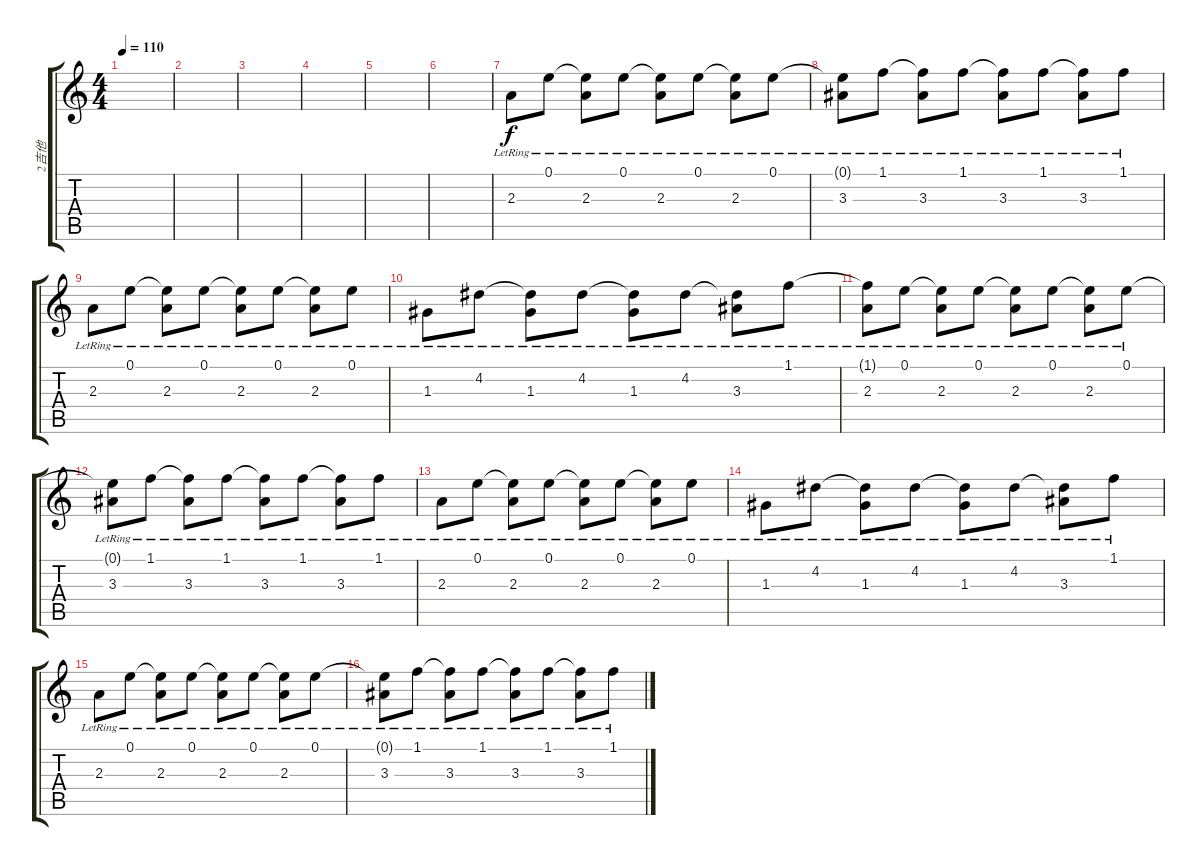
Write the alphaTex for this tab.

\track ("2吉他" "2吉他") {instrument acousticguitarsteel}
\staff {score tabs}
\tuning (E4 B3 G3 D3 A2 E2) {hide}
\ts (4 4)
\tempo 110
\clef g2
\ks c
|
|
|
|
|
|
2.3{lr}.8 0.1{lr}.8 (0.1{t} 2.3{lr}).8 0.1{lr}.8 (0.1{t} 2.3{lr}).8 0.1{lr}.8 (0.1{t} 2.3{lr}).8 0.1{lr}.8 |
(0.1{t} 3.3{lr}).8 1.1{lr}.8 (1.1{t} 3.3{lr}).8 1.1{lr}.8 (1.1{t} 3.3{lr}).8 1.1{lr}.8 (1.1{t} 3.3{lr}).8 1.1{lr}.8 |
2.3{lr}.8 0.1{lr}.8 (0.1{t} 2.3{lr}).8 0.1{lr}.8 (0.1{t} 2.3{lr}).8 0.1{lr}.8 (0.1{t} 2.3{lr}).8 0.1{lr}.8 |
1.3{lr}.8 4.2{lr}.8 (4.2{t} 1.3{lr}).8 4.2{lr}.8 (4.2{t} 1.3{lr}).8 4.2{lr}.8 (4.2{t} 3.3{lr}).8 1.1{lr}.8 |
(1.1{t} 2.3{lr}).8 0.1{lr}.8 (0.1{t} 2.3{lr}).8 0.1{lr}.8 (0.1{t} 2.3{lr}).8 0.1{lr}.8 (0.1{t} 2.3{lr}).8 0.1{lr}.8 |
(0.1{t} 3.3{lr}).8 1.1{lr}.8 (1.1{t} 3.3{lr}).8 1.1{lr}.8 (1.1{t} 3.3{lr}).8 1.1{lr}.8 (1.1{t} 3.3{lr}).8 1.1{lr}.8 |
2.3{lr}.8 0.1{lr}.8 (0.1{t} 2.3{lr}).8 0.1{lr}.8 (0.1{t} 2.3{lr}).8 0.1{lr}.8 (0.1{t} 2.3{lr}).8 0.1{lr}.8 |
1.3{lr}.8 4.2{lr}.8 (4.2{t} 1.3{lr}).8 4.2{lr}.8 (4.2{t} 1.3{lr}).8 4.2{lr}.8 (4.2{t} 3.3{lr}).8 1.1{lr}.8 |
2.3{lr}.8 0.1{lr}.8 (0.1{t} 2.3{lr}).8 0.1{lr}.8 (0.1{t} 2.3{lr}).8 0.1{lr}.8 (0.1{t} 2.3{lr}).8 0.1{lr}.8 |
(0.1{t} 3.3{lr}).8 1.1{lr}.8 (1.1{t} 3.3{lr}).8 1.1{lr}.8 (1.1{t} 3.3{lr}).8 1.1{lr}.8 (1.1{t} 3.3{lr}).8 1.1{lr}.8
